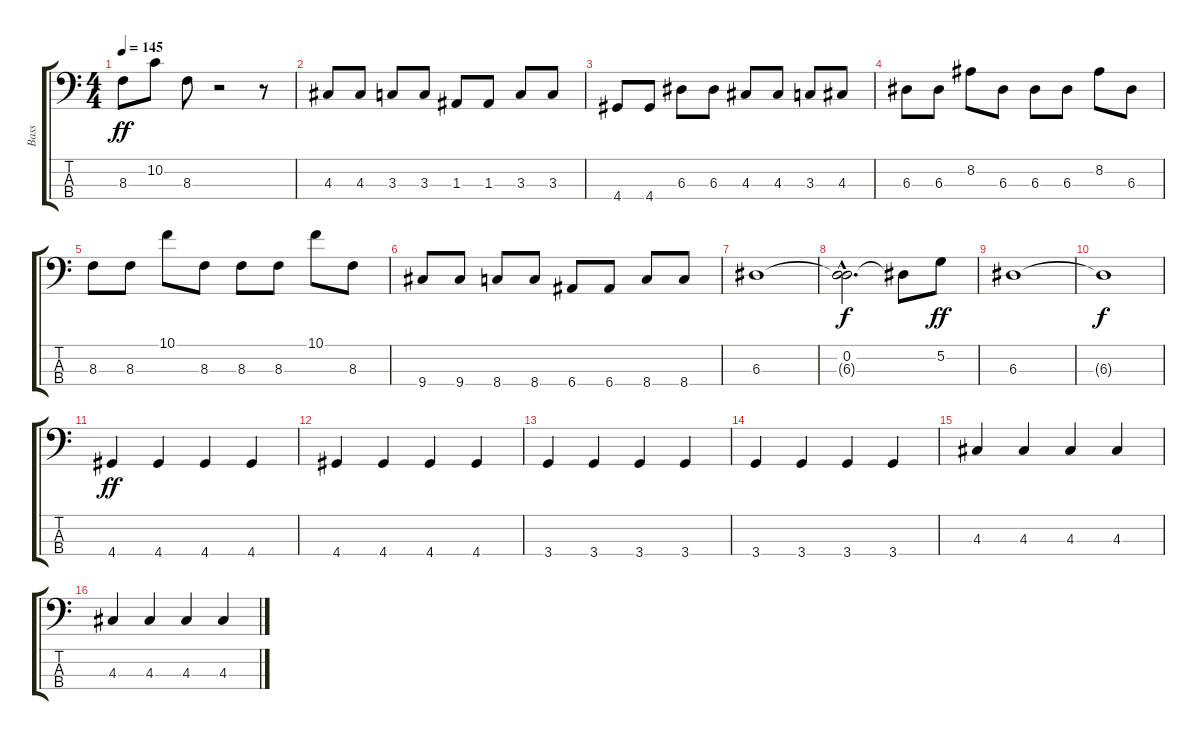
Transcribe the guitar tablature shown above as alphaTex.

\track ("Bass" "Bass") {instrument electricbassfinger}
\staff {score tabs}
\tuning (G2 D2 A1 E1) {hide}
\ts (4 4)
\tempo 145
\clef f4
\ks c
8.3.8{dy ff} 10.2.8 8.3.8 r.2 r.8 |
4.3.8 4.3.8 3.3.8 3.3.8 1.3.8 1.3.8 3.3.8 3.3.8 |
4.4.8 4.4.8 6.3.8 6.3.8 4.3.8 4.3.8 3.3.8 4.3.8 |
6.3.8 6.3.8 8.2.8 6.3.8 6.3.8 6.3.8 8.2.8 6.3.8 |
8.3.8 8.3.8 10.1.8 8.3.8 8.3.8 8.3.8 10.1.8 8.3.8 |
9.4.8 9.4.8 8.4.8 8.4.8 6.4.8 6.4.8 8.4.8 8.4.8 |
6.3.1 |
(0.2{hac} 6.3{hac t}).2{d dy f} 6.3{t}.8 5.2.8{dy ff} |
6.3.1 |
6.3{t}.1{dy f} |
4.4.4{dy ff} 4.4.4 4.4.4 4.4.4 |
4.4.4 4.4.4 4.4.4 4.4.4 |
3.4.4 3.4.4 3.4.4 3.4.4 |
3.4.4 3.4.4 3.4.4 3.4.4 |
4.3.4 4.3.4 4.3.4 4.3.4 |
4.3.4 4.3.4 4.3.4 4.3.4
